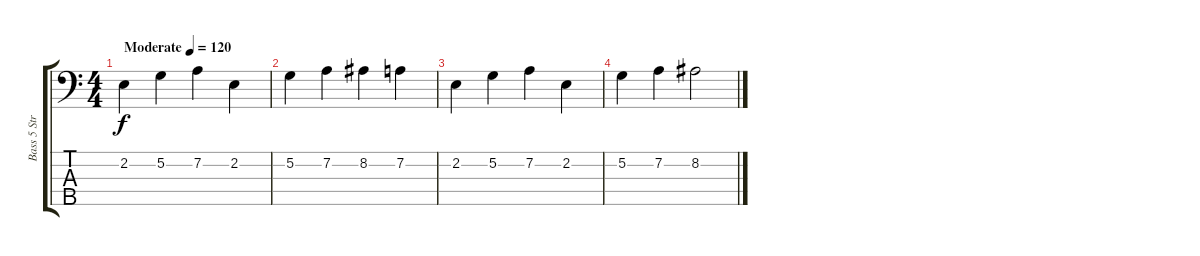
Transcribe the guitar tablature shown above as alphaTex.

\track ("Bass 5 String" "Bass 5 Str") {instrument electricbassfinger}
\staff {score tabs}
\tuning (G2 D2 A1 E1 B0) {hide}
\ts (4 4)
\tempo (120 "Moderate")
\clef f4
\ks c
2.2.4{dy f instrument electricbassfinger} 5.2.4 7.2.4 2.2.4 |
5.2.4 7.2.4 8.2.4 7.2.4 |
2.2.4 5.2.4 7.2.4 2.2.4 |
5.2.4 7.2.4 8.2.2
